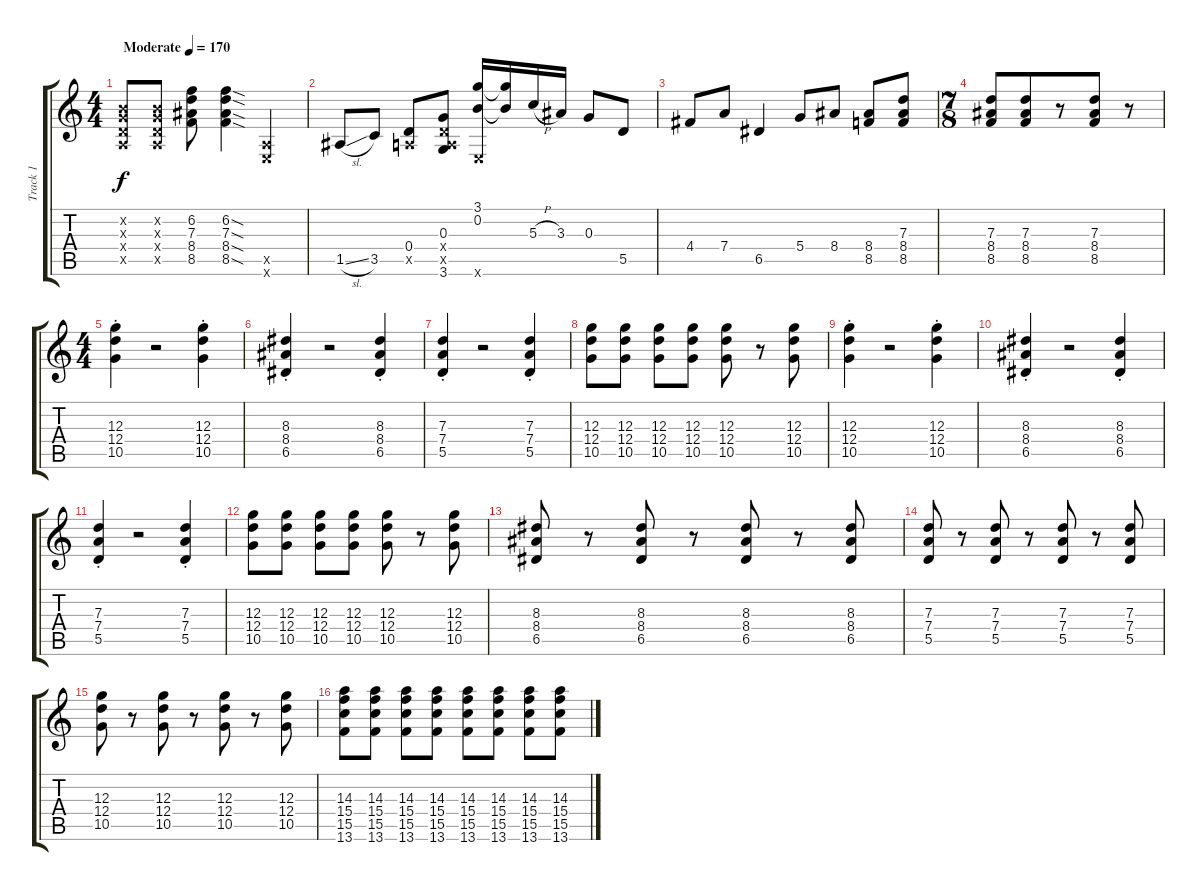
\track ("Track 1" "Track 1") {instrument overdrivenguitar}
\staff {score tabs}
\tuning (E4 B3 G3 D3 A2 E2) {hide}
\ts (4 4)
\tempo (170 "Moderate")
\clef g2
\ks c
(0.2{x} 0.3{x} 0.4{x} 0.5{x}).8{dy f instrument overdrivenguitar} (0.2{x} 0.3{x} 0.4{x} 0.5{x}).8 (6.2 7.3 8.4 8.5).8 (6.2{sod} 7.3{sod} 8.4{sod} 8.5{sod}).4 (0.5{x} 0.6{x}).4 |
1.5{sl}.8 3.5.8 (0.4 0.5{x}).8 (0.3 0.4{x} 0.5{x} 3.6).8 (3.1 0.2 0.6{x}).16 (3.1{t} 0.2{t}).16 5.3{h}.16 3.3.16 0.3.8 5.5.8 |
4.4.8 7.4.8 6.5.4 5.4.8 8.4.8 (8.4 8.5).8 (7.3 8.4 8.5).8 |
\ts (7 8)
(7.3 8.4 8.5).8 (7.3 8.4 8.5).8 r.8 (7.3 8.4 8.5).8 r.8 |
\ts (4 4)
(12.3{st} 12.4{st} 10.5{st}).4 r.2 (12.3{st} 12.4{st} 10.5{st}).4 |
(8.3{st} 8.4{st} 6.5{st}).4 r.2 (8.3{st} 8.4{st} 6.5{st}).4 |
(7.3{st} 7.4{st} 5.5{st}).4 r.2 (7.3{st} 7.4{st} 5.5{st}).4 |
(12.3 12.4 10.5).8 (12.3 12.4 10.5).8 (12.3 12.4 10.5).8 (12.3 12.4 10.5).8 (12.3 12.4 10.5).8 r.8 (12.3 12.4 10.5).8 |
(12.3{st} 12.4{st} 10.5{st}).4 r.2 (12.3{st} 12.4{st} 10.5{st}).4 |
(8.3{st} 8.4{st} 6.5{st}).4 r.2 (8.3{st} 8.4{st} 6.5{st}).4 |
(7.3{st} 7.4{st} 5.5{st}).4 r.2 (7.3{st} 7.4{st} 5.5{st}).4 |
(12.3 12.4 10.5).8 (12.3 12.4 10.5).8 (12.3 12.4 10.5).8 (12.3 12.4 10.5).8 (12.3 12.4 10.5).8 r.8 (12.3 12.4 10.5).8 |
(8.3 8.4 6.5).8 r.8 (8.3 8.4 6.5).8 r.8 (8.3 8.4 6.5).8 r.8 (8.3 8.4 6.5).8 |
(7.3 7.4 5.5).8 r.8 (7.3 7.4 5.5).8 r.8 (7.3 7.4 5.5).8 r.8 (7.3 7.4 5.5).8 |
(12.3 12.4 10.5).8 r.8 (12.3 12.4 10.5).8 r.8 (12.3 12.4 10.5).8 r.8 (12.3 12.4 10.5).8 |
(14.3 15.4 15.5 13.6).8 (14.3 15.4 15.5 13.6).8 (14.3 15.4 15.5 13.6).8 (14.3 15.4 15.5 13.6).8 (14.3 15.4 15.5 13.6).8 (14.3 15.4 15.5 13.6).8 (14.3 15.4 15.5 13.6).8 (14.3 15.4 15.5 13.6).8
